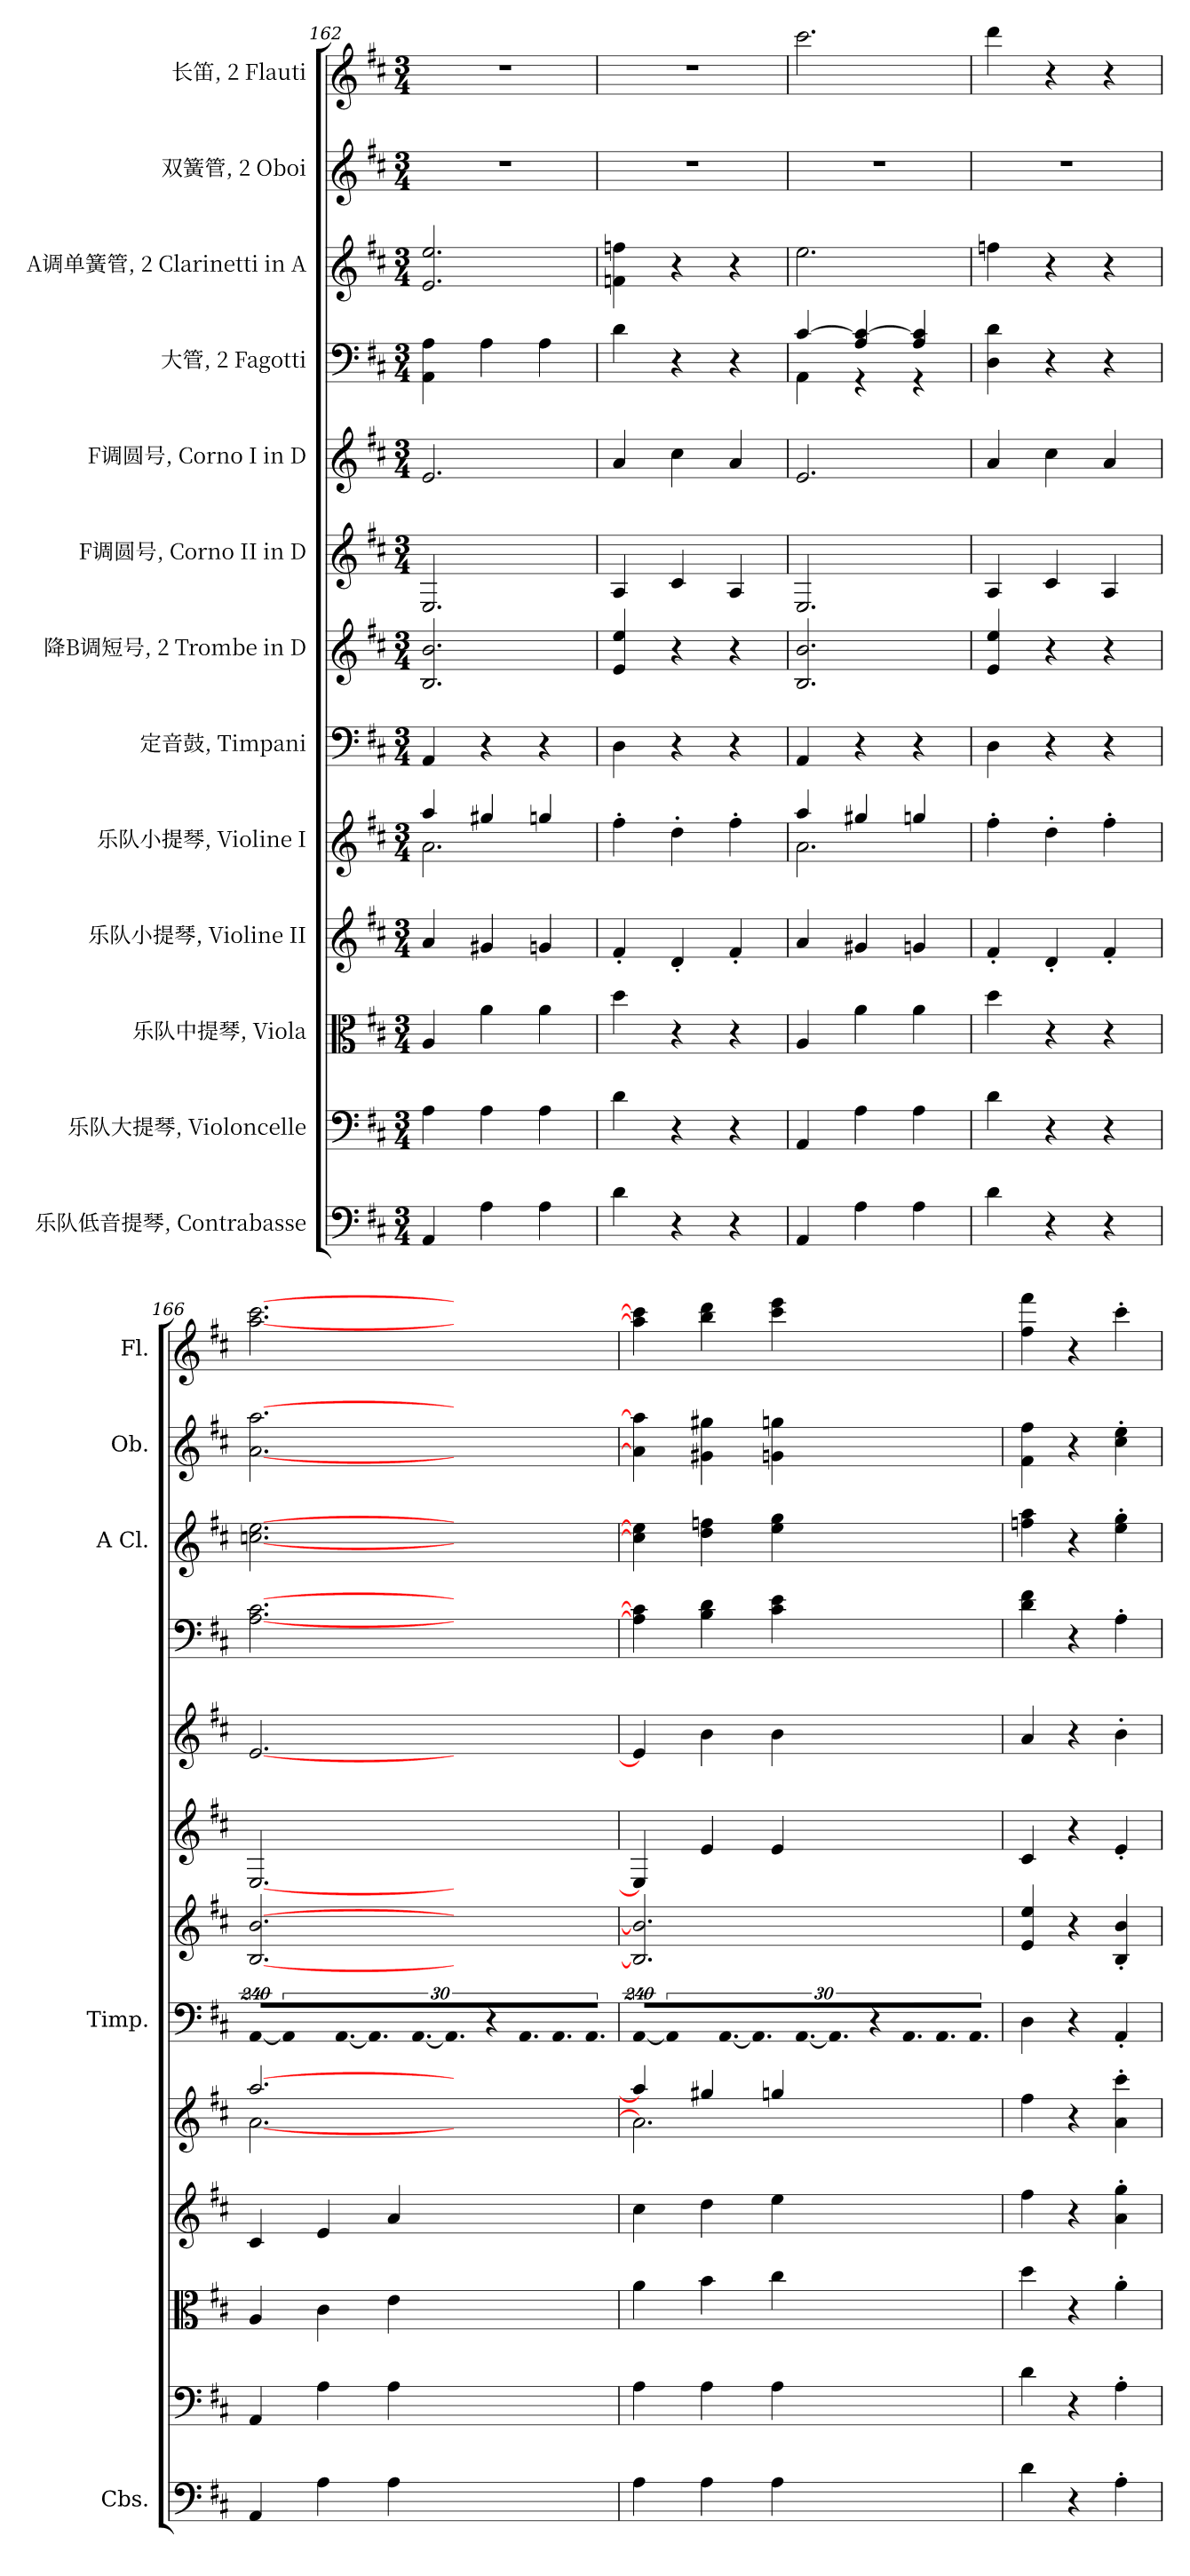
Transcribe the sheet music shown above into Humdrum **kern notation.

**kern	**kern	**kern	**kern	**kern	**kern	**kern	**kern	**kern	**kern	**kern	**kern	**kern
*part13	*part12	*part11	*part10	*part9	*part8	*part7	*part6	*part5	*part4	*part3	*part2	*part1
*staff13	*staff12	*staff11	*staff10	*staff9	*staff8	*staff7	*staff6	*staff5	*staff4	*staff3	*staff2	*staff1
*I"乐队低音提琴, Contrabasse	*I"乐队大提琴, Violoncelle	*I"乐队中提琴, Viola	*I"乐队小提琴, Violine II	*I"乐队小提琴, Violine I	*I"定音鼓, Timpani	*I"降B调短号, 2 Trombe in D	*I"F调圆号, Corno II in D	*I"F调圆号, Corno I in D	*I"大管, 2 Fagotti	*I"A调单簧管, 2 Clarinetti in A	*I"双簧管, 2 Oboi	*I"长笛, 2 Flauti
*I'Cbs.	*	*	*	*	*I'Timp.	*	*	*	*	*I'A Cl.	*I'Ob.	*I'Fl.
*clefF4	*clefF4	*clefC3	*clefG2	*clefG2	*clefF4	*clefG2	*clefG2	*clefG2	*clefF4	*clefG2	*clefG2	*clefG2
*ITrd7c12	*	*	*	*	*	*ITrd1c2	*ITrd4c7	*ITrd4c7	*	*ITrd2c3	*	*
*k[f#c#]	*k[f#c#]	*k[f#c#]	*k[f#c#]	*k[f#c#]	*k[f#c#]	*k[]	*k[f#]	*k[f#]	*k[f#c#]	*k[f#c#g#d#a#]	*k[f#c#]	*k[f#c#]
*M3/4	*M3/4	*M3/4	*M3/4	*M3/4	*M3/4	*M3/4	*M3/4	*M3/4	*M3/4	*M3/4	*M3/4	*M3/4
*MM315	*MM315	*MM315	*MM315	*MM315	*MM315	*MM315	*MM315	*MM315	*MM315	*MM315	*MM315	*MM315
=162	=162	=162	=162	=162	=162	=162	=162	=162	=162	=162	=162	=162
*	*	*	*	*^	*	*	*	*	*	*	*	*
4AAA/	4A\	4A/	4a/	4aa/	2.a\	4AA/	2.A/ 2.a/	2.AA/	2.A/	4AA\ 4A\	2.c#/ 2.cc#/	2.r	2.r
4AA\	4A\	4a\	4g#X/	4gg#X/	.	4r	.	.	.	4A\	.	.	.
4AA\	4A\	4a\	4gn/	4ggn/	.	4r	.	.	.	4A\	.	.	.
*	*	*	*	*v	*v	*	*	*	*	*	*	*	*
=163	=163	=163	=163	=163	=163	=163	=163	=163	=163	=163	=163	=163
*	*	*	*	*	*	*	*	*	*	*	*	*MM315
4D\	4d\	4dd\	4f#'/	4ff#'\	4D\	4d/ 4dd/	4D/	4d/	4d\	4dn\ 4ddn\	2.r	2.r
4r	4r	4r	4d'/	4dd'\	4r	4r	4F#/	4f#\	4r	4r	.	.
4r	4r	4r	4f#'/	4ff#'\	4r	4r	4D/	4d/	4r	4r	.	.
!!LO:PB:g=z
=164	=164	=164	=164	=164	=164	=164	=164	=164	=164	=164	=164	=164
*	*	*	*	*	*	*	*	*	*	*	*	*MM315
*	*	*	*	*^	*	*	*	*	*^	*	*	*
4AAA/	4AA/	4A/	4a/	4aa/	2.a\	4AA/	2.A/ 2.a/	2.AA/	2.A/	[4c#/	4AA\	2.cc#\	2.r	2.ccc#\
4AA\	4A\	4a\	4g#X/	4gg#X/	.	4r	.	.	.	4A/ 4c#/_	4r	.	.	.
4AA\	4A\	4a\	4gn/	4ggn/	.	4r	.	.	.	4A/ 4c#/]	4r	.	.	.
*	*	*	*	*v	*v	*	*	*	*	*v	*v	*	*	*
=165	=165	=165	=165	=165	=165	=165	=165	=165	=165	=165	=165	=165
*	*	*	*	*	*	*	*	*	*	*	*	*MM315
4D\	4d\	4dd\	4f#'/	4ff#'\	4D\	4d/ 4dd/	4D/	4d/	4D\ 4d\	4ddn\	2.r	4ddd\
*	*	*	*	*	*	*	*	*	*	*	*	*MM281
4r	4r	4r	4d'/	4dd'\	4r	4r	4F#/	4f#\	4r	4r	.	4r
4r	4r	4r	4f#'/	4ff#'\	4r	4r	4D/	4d/	4r	4r	.	4r
=166	=166	=166	=166	=166	=166	=166	=166	=166	=166	=166	=166	=166
*	*	*	*	*	*	*	*	*	*	*	*	*MM315
*	*	*	*	*^	*	*	*	*	*	*	*	*
!	!	!	!	!	!	!LO:N:vis=8	!	!	!	!	!	!	!
4AAA/	4AA/	4A/	4c#/	[2.aa/	[2.a\	[960%137AA/L	[2.A/ [2.a/	[2.AA/	[2.A/	[2.A\ [2.c#\	[2.an\ [2.cc#\	[2.a\ [2.aa\	[2.aa\ [2.ccc#\
!	!	!	!	!	!	!LO:N:vis=256%9	!	!	!	!	!	!	!
.	.	.	.	.	.	960%17AA/KLL]	.	.	.	.	.	.	.
.	.	.	.	.	.	1920ryy	.	.	.	.	.	.	.
!	!	!	!	!	!	!LO:N:vis=32.	!	!	!	!	!	!	!
.	.	.	.	.	.	[1920%103AA/	.	.	.	.	.	.	.
!	!	!	!	!	!	!LO:N:vis=32.	!	!	!	!	!	!	!
.	.	.	.	.	.	1920%103AA/]	.	.	.	.	.	.	.
4AA\	4A\	4c#\	4e/	.	.	.	.	.	.	.	.	.	.
!	!	!	!	!	!	!LO:N:vis=32.	!	!	!	!	!	!	!
.	.	.	.	.	.	[1920%103AA/	.	.	.	.	.	.	.
!	!	!	!	!	!	!LO:N:vis=32.	!	!	!	!	!	!	!
.	.	.	.	.	.	1920%103AA/JJJ]	.	.	.	.	.	.	.
!	!	!	!	!	!	!LO:N:vis=32.	!	!	!	!	!	!	!
.	.	.	.	.	.	1920%103r	.	.	.	.	.	.	.
!	!	!	!	!	!	!LO:N:vis=16.	!	!	!	!	!	!	!
.	.	.	.	.	.	960%103AA/LL	.	.	.	.	.	.	.
4AA\	4A\	4e\	4a/	.	.	.	.	.	.	.	.	.	.
!	!	!	!	!	!	!LO:N:vis=16.	!	!	!	!	!	!	!
.	.	.	.	.	.	960%103AA/	.	.	.	.	.	.	.
!	!	!	!	!	!	!LO:N:vis=16.	!	!	!	!	!	!	!
.	.	.	.	.	.	960%103AA/JJ	.	.	.	.	.	.	.
960ryy	960ryy	960ryy	960ryy	960ryy	960ryy	.	960ryy	960ryy	960ryy	960ryy	960ryy	960ryy	960ryy
=167	=167	=167	=167	=167	=167	=167	=167	=167	=167	=167	=167	=167	=167
*	*	*	*	*	*	*	*	*	*	*	*	*	*MM315
!	!	!	!	!	!	!LO:N:vis=8	!	!	!	!	!	!	!
4AA\	4A\	4a\	4cc#\	4aa/]	2.a\]	[960%137AA/L	2.A/] 2.a/]	4AA/]	4A/]	4A\] 4c#\]	4a\] 4cc#\]	4a\] 4aa\]	4aa\] 4ccc#\]
!	!	!	!	!	!	!LO:N:vis=256%9	!	!	!	!	!	!	!
.	.	.	.	.	.	960%17AA/KLL]	.	.	.	.	.	.	.
.	.	.	.	.	.	1920ryy	.	.	.	.	.	.	.
!	!	!	!	!	!	!LO:N:vis=32.	!	!	!	!	!	!	!
.	.	.	.	.	.	[1920%103AA/	.	.	.	.	.	.	.
!	!	!	!	!	!	!LO:N:vis=32.	!	!	!	!	!	!	!
.	.	.	.	.	.	1920%103AA/]	.	.	.	.	.	.	.
*	*	*	*	*	*	*	*	*	*	*	*	*	*MM281
4AA\	4A\	4b\	4dd\	4gg#X/	.	.	.	4A/	4e\	4B\ 4d\	4b\ 4ddn\	4g#X\ 4gg#X\	4bb\ 4ddd\
!	!	!	!	!	!	!LO:N:vis=32.	!	!	!	!	!	!	!
.	.	.	.	.	.	[1920%103AA/	.	.	.	.	.	.	.
!	!	!	!	!	!	!LO:N:vis=32.	!	!	!	!	!	!	!
.	.	.	.	.	.	1920%103AA/JJJ]	.	.	.	.	.	.	.
!	!	!	!	!	!	!LO:N:vis=32.	!	!	!	!	!	!	!
.	.	.	.	.	.	1920%103r	.	.	.	.	.	.	.
!	!	!	!	!	!	!LO:N:vis=16.	!	!	!	!	!	!	!
.	.	.	.	.	.	960%103AA/LL	.	.	.	.	.	.	.
4AA\	4A\	4cc#\	4ee\	4ggn/	.	.	.	4A/	4e\	4c#\ 4e\	4cc#\ 4ee\	4gn\ 4ggn\	4ccc#\ 4eee\
!	!	!	!	!	!	!LO:N:vis=16.	!	!	!	!	!	!	!
.	.	.	.	.	.	960%103AA/	.	.	.	.	.	.	.
!	!	!	!	!	!	!LO:N:vis=16.	!	!	!	!	!	!	!
.	.	.	.	.	.	960%103AA/JJ	.	.	.	.	.	.	.
960ryy	960ryy	960ryy	960ryy	960ryy	960ryy	.	960ryy	960ryy	960ryy	960ryy	960ryy	960ryy	960ryy
*	*	*	*	*v	*v	*	*	*	*	*	*	*	*
!!LO:PB:g=z
=168	=168	=168	=168	=168	=168	=168	=168	=168	=168	=168	=168	=168
*	*	*	*	*	*	*	*	*	*	*	*	*MM292
4D\	4d\	4dd\	4ff#\	4ff#\	4D\	4d/ 4dd/	4F#/	4d/	4d\ 4f#\	4ddn\ 4ff#\	4f#\ 4ff#\	4ff#\ 4fff#\
*	*	*	*	*	*	*	*	*	*	*	*	*MM256
4r	4r	4r	4r	4r	4r	4r	4r	4r	4r	4r	4r	4r
4AA'\	4A'\	4a'\	4a\' 4gg\'	4a\' 4ccc#\'	4AA'/	4A/' 4a/'	4A'/	4e'\	4A'\	4cc#\' 4ee\'	4cc#\' 4ee\'	4ccc#'\
=	=	=	=	=	=	=	=	=	=	=	=	=
*-	*-	*-	*-	*-	*-	*-	*-	*-	*-	*-	*-	*-
